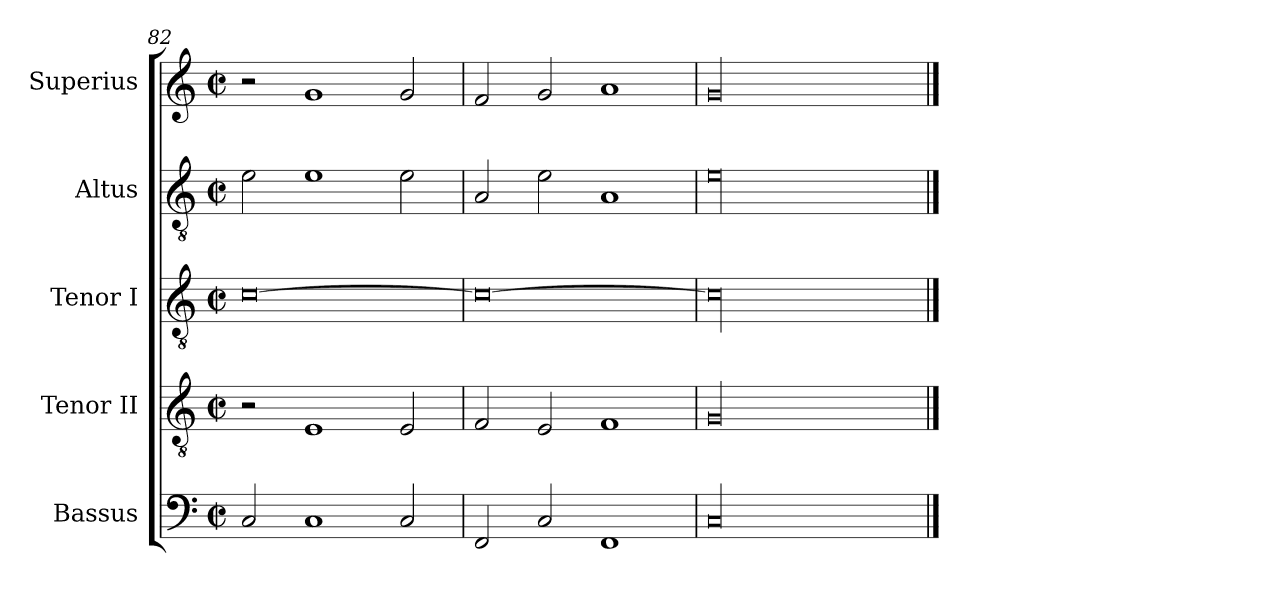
**kern	**kern	**kern	**kern	**kern
*part5	*part4	*part3	*part2	*part1
*staff5	*staff4	*staff3	*staff2	*staff1
*I"Bassus	*I"Tenor II	*I"Tenor I	*I"Altus	*I"Superius
*I'B.	*	*	*I'A.	*I'S.
*clefF4	*clefGv2	*clefGv2	*clefGv2	*clefG2
*	*ITrd7c12	*ITrd7c12	*ITrd7c12	*
*k[]	*k[]	*k[]	*k[]	*k[]
*C:	*C:	*C:	*C:	*C:
*M2/2	*M2/2	*M2/2	*M2/2	*M2/2
*met(c|)	*met(c|)	*met(c|)	*met(c|)	*met(c|)
=82	=82	=82	=82	=82
2Ci/	2r	[>0Ci	2Ei\	2r
1Ci	1EEi	.	1Ei	1gi
2Ci/	2EEi/	.	2Ei\	2gi/
=83	=83	=83	=83	=83
2FFi/	2FFi/	0Ci_>	2AAi/	2fi/
2Ci/	2EEi/	.	2Ei\	2gi/
1FFi	1FFi	.	1AAi	1ai
=84	=84	=84	=84	=84
00Ci	00GGi	00Ci]	00Ei	00gi
==	==	==	==	==
*-	*-	*-	*-	*-
